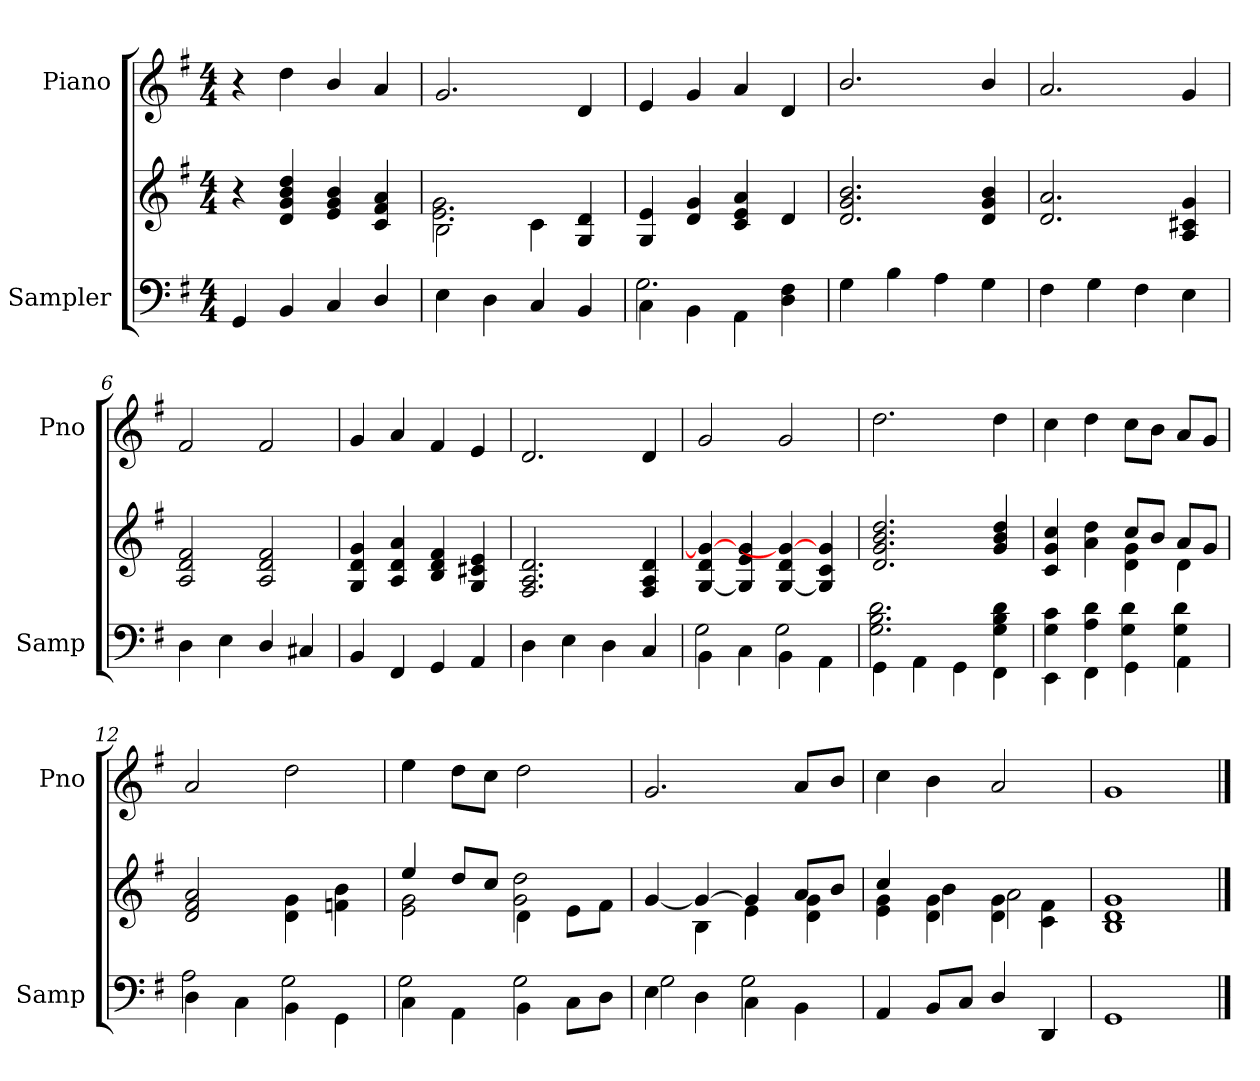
**kern	**kern	**kern
*part2	*part2	*part1
*staff3	*staff2	*staff1
*I"Sampler	*	*I"Piano
*I'Samp	*	*I'Pno
*clefF4	*clefG2	*clefG2
*k[f#]	*k[f#]	*k[f#]
*G:	*G:	*G:
*M4/4	*M4/4	*M4/4
=1	=1	=1
4GG/	4r	4r
4BB/	4d/ 4g/ 4b/ 4dd/	4dd\
4C/	4e/ 4g/ 4b/	4b/
4D/	4c/ 4f#/ 4a/	4a/
=2	=2	=2
*	*^	*
4E\	2B\	2.e 2.g	2.g/
4D\	.	.	.
4C/	4c\	.	.
4BB/	4G/ 4d/	4ryy	4d/
*	*v	*v	*
=3	=3	=3
*^	*	*
4C\	2.G	4G/ 4e/	4e/
4BB\	.	4d/ 4g/	4g/
4AA\	.	4c/ 4e/ 4a/	4a/
4D\ 4F#\	4ryy	4d/	4d/
*v	*v	*	*
=4	=4	=4
4G\	2.d/ 2.g/ 2.b/	2.b/
4B\	.	.
4A\	.	.
4G\	4d/ 4g/ 4b/	4b/
=5	=5	=5
4F#\	2.d/ 2.a/	2.a/
4G\	.	.
4F#\	.	.
4E\	4A/ 4c#X/ 4g/	4g/
=6	=6	=6
4D\	2A/ 2d/ 2f#/	2f#/
4E\	.	.
4D/	2A/ 2d/ 2f#/	2f#/
4C#X/	.	.
=7	=7	=7
4BB/	4G/ 4d/ 4g/	4g/
4FF#/	4A/ 4d/ 4a/	4a/
4GG/	4B/ 4d/ 4f#/	4f#/
4AA/	4G/ 4c#X/ 4e/	4e/
=8	=8	=8
4D\	2.F#/ 2.A/ 2.d/	2.d/
4E\	.	.
4D\	.	.
4C/	4F#/ 4A/ 4d/	4d/
=9	=9	=9
*^	*	*
4BB\	2G	[4G/ 4d/ 4g/_	2g/
4C\	.	4G/] 4e/ 4g/	.
4BB\	2G	[4G 4d 4g_	2g/
4AA\	.	4G] 4c 4g	.
=10	=10	=10	=10
4GG\	2.G 2.B 2.d	2.d 2.g 2.b 2.dd	2.dd\
4AA\	.	.	.
4GG\	.	.	.
4FF#\	4G 4B 4d	4g/ 4b/ 4dd/	4dd\
=11	=11	=11	=11
*	*	*^	*
4EE\	4G 4c	4c/ 4g/ 4cc/	2ryy	4cc\
4FF#\	4A 4d	4a\ 4dd\	.	4dd\
4GG\	4G 4d	8cc/L	4d 4g	8cc\L
.	.	8b/J	.	8b\J
4AA\	4G 4d	8a/L	4d	8a/L
.	.	8g/J	.	8g/J
*	*	*v	*v	*
=12	=12	=12	=12
4D\	2A	2d/ 2f#/ 2a/	2a/
4C\	.	.	.
4BB\	2G	4d\ 4g\	2dd\
4GG\	.	4fn\ 4b\	.
=13	=13	=13	=13
*	*	*^	*
4C\	2G	4ee/	2e 2g	4ee\
4AA\	.	8dd/L	.	8dd\L
.	.	8cc/J	.	8cc\J
4BB\	2G	4d\	2g 2dd	2dd\
8C\L	.	8e\L	.	.
8D\J	.	8f#\J	.	.
=14	=14	=14	=14	=14
4E\	2G	[4g/	4ryy	2.g/
4D\	.	4g/_	4B	.
4C\	2G	4g/]	4e	.
4BB\	.	8a/L	4d 4g	8a/L
.	.	8b/J	.	8b/J
*v	*v	*	*	*
=15	=15	=15	=15
4AA/	4cc/	4e 4g	4cc\
8BB/L	4d\ 4g\	4b	4b\
8C/J	.	.	.
4D/	4d\ 4g\	2a	2a/
4DD/	4c\ 4f#\	.	.
*	*v	*v	*
=16	=16	=16
1GG/	1B\ 1d\ 1g\	1g/
==	==	==
*-	*-	*-
